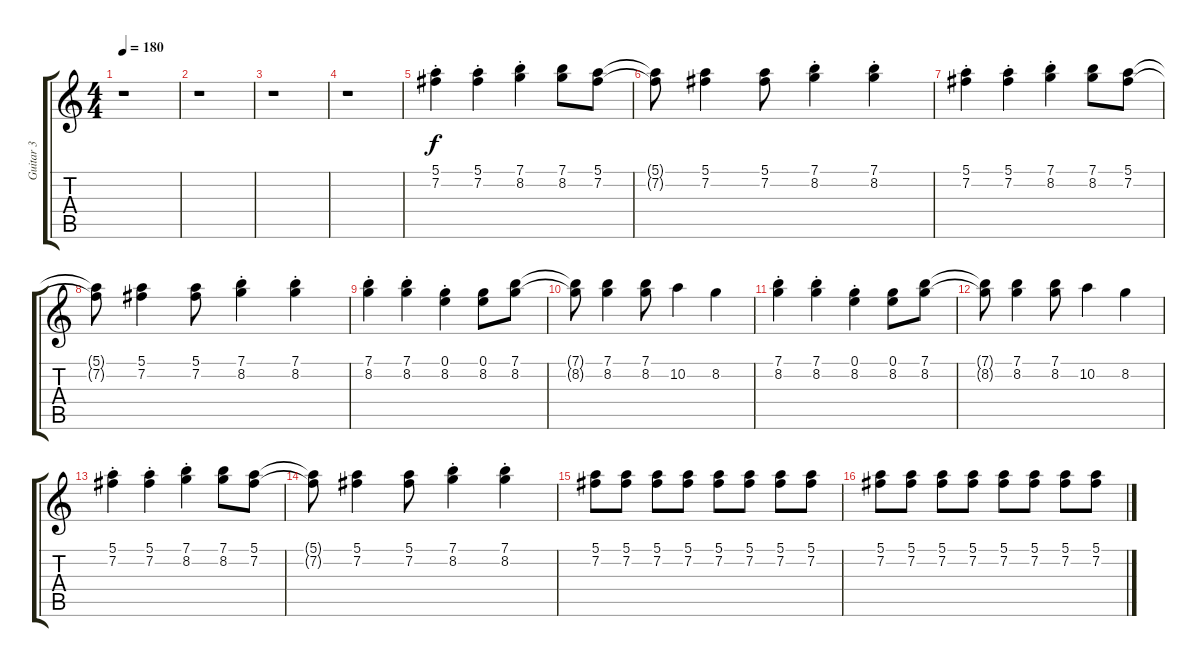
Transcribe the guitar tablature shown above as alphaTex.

\track ("Guitar 3" "Guitar 3") {instrument acousticguitarnylon}
\staff {score tabs}
\tuning (E4 B3 G3 D3 A2 E2) {hide}
\ts (4 4)
\tempo 180
\clef g2
\ks c
r.1{dy f instrument acousticguitarnylon} |
r.1 |
r.1 |
r.1 |
(5.1{st} 7.2{st}).4 (5.1{st} 7.2{st}).4 (7.1{st} 8.2{st}).4 (7.1 8.2).8 (5.1 7.2).8 |
(5.1{t} 7.2{t}).8 (5.1 7.2).4 (5.1 7.2).8 (7.1{st} 8.2{st}).4 (7.1{st} 8.2{st}).4 |
(5.1{st} 7.2{st}).4 (5.1{st} 7.2{st}).4 (7.1{st} 8.2{st}).4 (7.1 8.2).8 (5.1 7.2).8 |
(5.1{t} 7.2{t}).8 (5.1 7.2).4 (5.1 7.2).8 (7.1{st} 8.2{st}).4 (7.1{st} 8.2{st}).4 |
(7.1{st} 8.2{st}).4 (7.1{st} 8.2{st}).4 (0.1{st} 8.2{st}).4 (0.1 8.2).8 (7.1 8.2).8 |
(7.1{t} 8.2{t}).8 (7.1 8.2).4 (7.1 8.2).8 10.2.4 8.2.4 |
(7.1{st} 8.2{st}).4 (7.1{st} 8.2{st}).4 (0.1{st} 8.2{st}).4 (0.1 8.2).8 (7.1 8.2).8 |
(7.1{t} 8.2{t}).8 (7.1 8.2).4 (7.1 8.2).8 10.2.4 8.2.4 |
(5.1{st} 7.2{st}).4 (5.1{st} 7.2{st}).4 (7.1{st} 8.2{st}).4 (7.1 8.2).8 (5.1 7.2).8 |
(5.1{t} 7.2{t}).8 (5.1 7.2).4 (5.1 7.2).8 (7.1{st} 8.2{st}).4 (7.1{st} 8.2{st}).4 |
(5.1 7.2).8 (5.1 7.2).8 (5.1 7.2).8 (5.1 7.2).8 (5.1 7.2).8 (5.1 7.2).8 (5.1 7.2).8 (5.1 7.2).8 |
(5.1 7.2).8 (5.1 7.2).8 (5.1 7.2).8 (5.1 7.2).8 (5.1 7.2).8 (5.1 7.2).8 (5.1 7.2).8 (5.1 7.2).8
